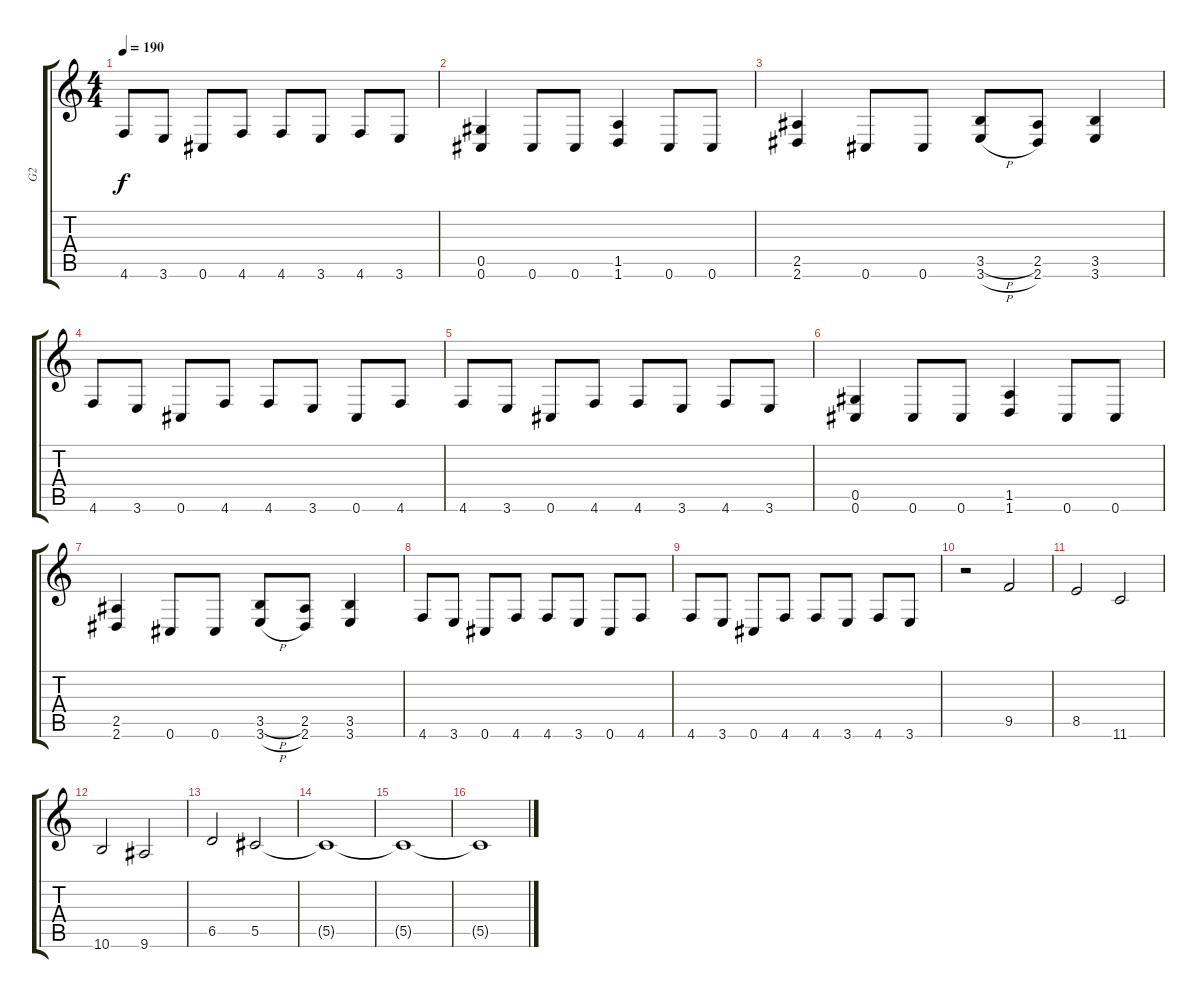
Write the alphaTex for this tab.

\track ("G2" "G2") {instrument distortionguitar}
\staff {score tabs}
\tuning (Eb4 Bb3 Gb3 Db3 Ab2 Db2) {hide}
\ts (4 4)
\tempo 190
\clef g2
\ks c
4.6.8{dy f} 3.6.8 0.6.8 4.6.8 4.6.8 3.6.8 4.6.8 3.6.8 |
(0.5 0.6).4 0.6.8 0.6.8 (1.5 1.6).4 0.6.8 0.6.8 |
(2.5 2.6).4 0.6.8 0.6.8 (3.5{h} 3.6{h}).8 (2.5 2.6).8 (3.5 3.6).4 |
4.6.8 3.6.8 0.6.8 4.6.8 4.6.8 3.6.8 0.6.8 4.6.8 |
4.6.8 3.6.8 0.6.8 4.6.8 4.6.8 3.6.8 4.6.8 3.6.8 |
(0.5 0.6).4 0.6.8 0.6.8 (1.5 1.6).4 0.6.8 0.6.8 |
(2.5 2.6).4 0.6.8 0.6.8 (3.5{h} 3.6{h}).8 (2.5 2.6).8 (3.5 3.6).4 |
4.6.8 3.6.8 0.6.8 4.6.8 4.6.8 3.6.8 0.6.8 4.6.8 |
4.6.8 3.6.8 0.6.8 4.6.8 4.6.8 3.6.8 4.6.8 3.6.8 |
r.2 9.5.2 |
8.5.2 11.6.2 |
10.6.2 9.6.2 |
6.5.2 5.5.2 |
5.5{t}.1{volume 13} |
5.5{t}.1{volume 11} |
5.5{t}.1{volume 8}
